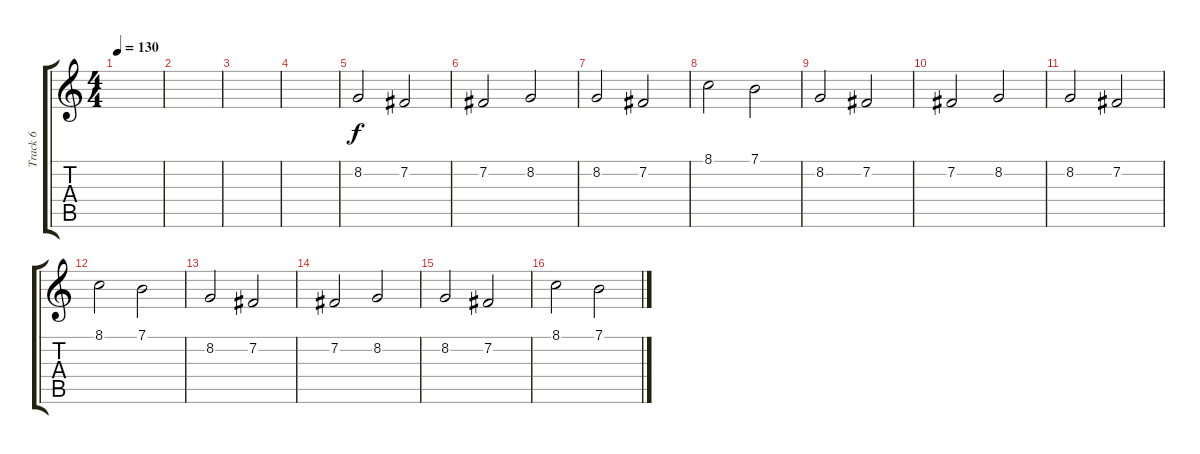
\track ("Track 6" "Track 6") {instrument tuba}
\staff {score tabs}
\tuning (E4 B3 G3 D3 A2 E2) {hide}
\ts (4 4)
\tempo 130
\clef g2
\ks c
|
|
|
|
8.2.2 7.2.2 |
7.2.2 8.2.2 |
8.2.2 7.2.2 |
8.1.2 7.1.2 |
8.2.2 7.2.2 |
7.2.2 8.2.2 |
8.2.2 7.2.2 |
8.1.2 7.1.2 |
8.2.2 7.2.2 |
7.2.2 8.2.2 |
8.2.2 7.2.2 |
8.1.2 7.1.2
